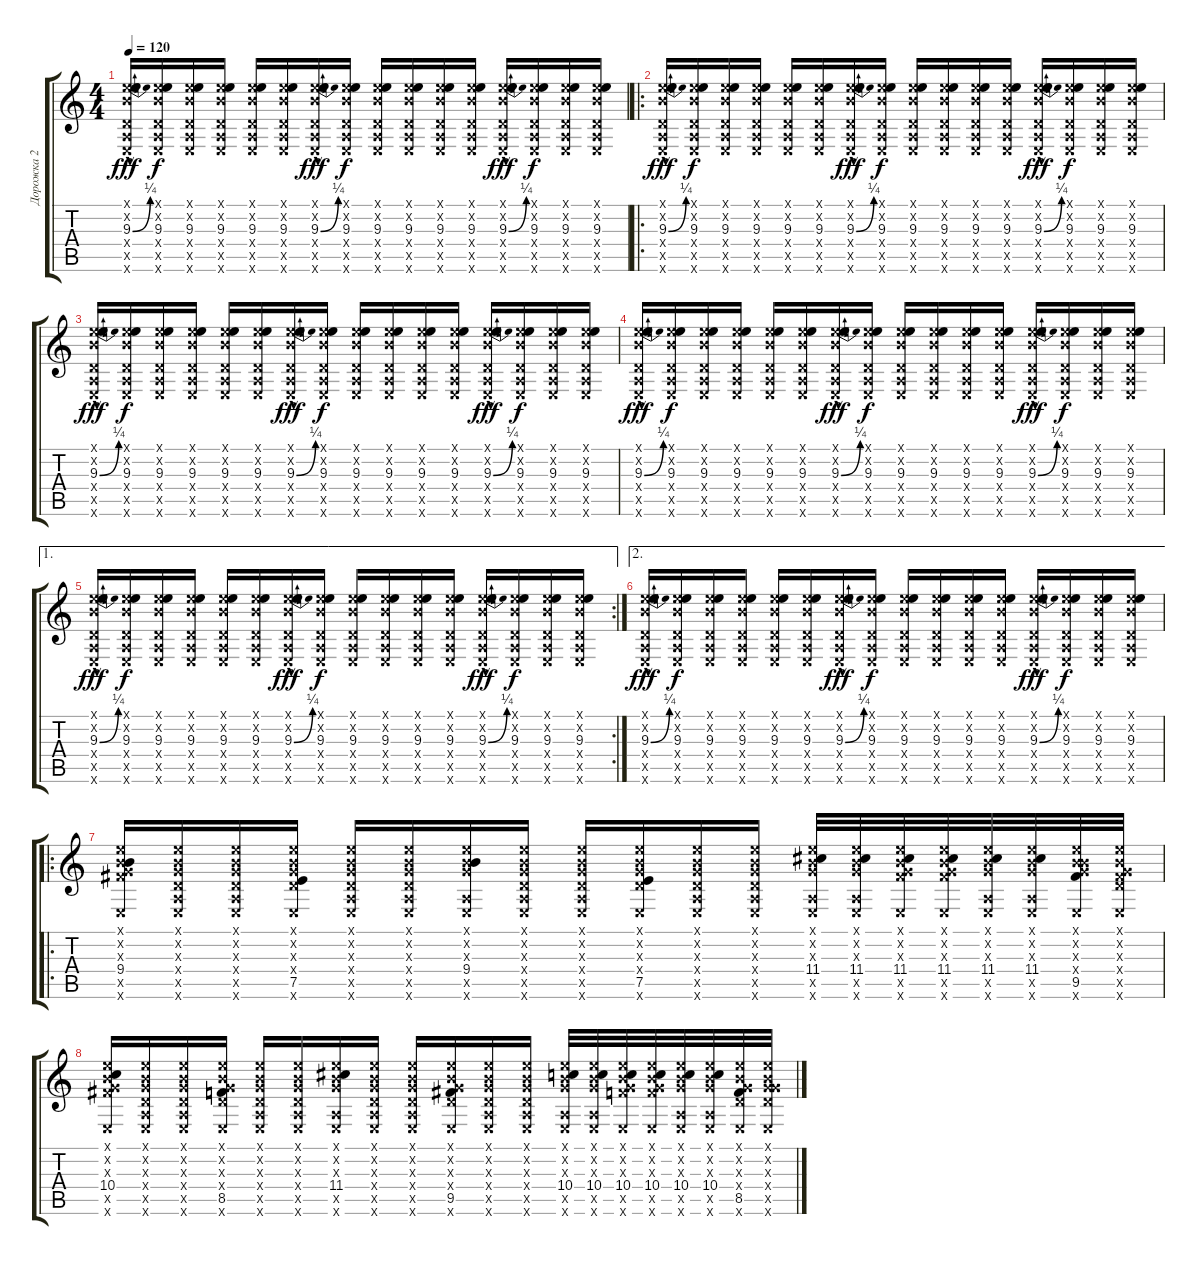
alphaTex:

\track ("Дорожка 2" "Дорожка 2") {instrument acousticguitarsteel}
\staff {score tabs}
\tuning (E4 B3 G3 D3 A2 E2) {hide}
\ts (4 4)
\tempo 120
\clef g2
\ks c
(0.1{hac x} 0.2{hac x} 9.3{be (bend 0 0 60 1) hac} 0.4{hac x} 0.5{hac x} 0.6{hac x}).16{dy fff} (0.1{x} 0.2{x} 9.3 0.4{x} 0.5{x} 0.6{x}).16{dy f} (0.1{x} 0.2{x} 9.3 0.4{x} 0.5{x} 0.6{x}).16 (0.1{x} 0.2{x} 9.3 0.4{x} 0.5{x} 0.6{x}).16 (0.1{x} 0.2{x} 9.3 0.4{x} 0.5{x} 0.6{x}).16 (0.1{x} 0.2{x} 9.3 0.4{x} 0.5{x} 0.6{x}).16 (0.1{hac x} 0.2{hac x} 9.3{be (bend 0 0 60 1) hac} 0.4{hac x} 0.5{hac x} 0.6{hac x}).16{dy fff} (0.1{x} 0.2{x} 9.3 0.4{x} 0.5{x} 0.6{x}).16{dy f} (0.1{x} 0.2{x} 9.3 0.4{x} 0.5{x} 0.6{x}).16 (0.1{x} 0.2{x} 9.3 0.4{x} 0.5{x} 0.6{x}).16 (0.1{x} 0.2{x} 9.3 0.4{x} 0.5{x} 0.6{x}).16 (0.1{x} 0.2{x} 9.3 0.4{x} 0.5{x} 0.6{x}).16 (0.1{hac x} 0.2{hac x} 9.3{be (bend 0 0 60 1) hac} 0.4{hac x} 0.5{hac x} 0.6{hac x}).16{dy fff} (0.1{x} 0.2{x} 9.3 0.4{x} 0.5{x} 0.6{x}).16{dy f} (0.1{x} 0.2{x} 9.3 0.4{x} 0.5{x} 0.6{x}).16 (0.1{x} 0.2{x} 9.3 0.4{x} 0.5{x} 0.6{x}).16 |
\ro
(0.1{hac x} 0.2{hac x} 9.3{be (bend 0 0 60 1) hac} 0.4{hac x} 0.5{hac x} 0.6{hac x}).16{dy fff} (0.1{x} 0.2{x} 9.3 0.4{x} 0.5{x} 0.6{x}).16{dy f} (0.1{x} 0.2{x} 9.3 0.4{x} 0.5{x} 0.6{x}).16 (0.1{x} 0.2{x} 9.3 0.4{x} 0.5{x} 0.6{x}).16 (0.1{x} 0.2{x} 9.3 0.4{x} 0.5{x} 0.6{x}).16 (0.1{x} 0.2{x} 9.3 0.4{x} 0.5{x} 0.6{x}).16 (0.1{hac x} 0.2{hac x} 9.3{be (bend 0 0 60 1) hac} 0.4{hac x} 0.5{hac x} 0.6{hac x}).16{dy fff} (0.1{x} 0.2{x} 9.3 0.4{x} 0.5{x} 0.6{x}).16{dy f} (0.1{x} 0.2{x} 9.3 0.4{x} 0.5{x} 0.6{x}).16 (0.1{x} 0.2{x} 9.3 0.4{x} 0.5{x} 0.6{x}).16 (0.1{x} 0.2{x} 9.3 0.4{x} 0.5{x} 0.6{x}).16 (0.1{x} 0.2{x} 9.3 0.4{x} 0.5{x} 0.6{x}).16 (0.1{hac x} 0.2{hac x} 9.3{be (bend 0 0 60 1) hac} 0.4{hac x} 0.5{hac x} 0.6{hac x}).16{dy fff} (0.1{x} 0.2{x} 9.3 0.4{x} 0.5{x} 0.6{x}).16{dy f} (0.1{x} 0.2{x} 9.3 0.4{x} 0.5{x} 0.6{x}).16 (0.1{x} 0.2{x} 9.3 0.4{x} 0.5{x} 0.6{x}).16 |
(0.1{hac x} 0.2{hac x} 9.3{be (bend 0 0 60 1) hac} 0.4{hac x} 0.5{hac x} 0.6{hac x}).16{dy fff} (0.1{x} 0.2{x} 9.3 0.4{x} 0.5{x} 0.6{x}).16{dy f} (0.1{x} 0.2{x} 9.3 0.4{x} 0.5{x} 0.6{x}).16 (0.1{x} 0.2{x} 9.3 0.4{x} 0.5{x} 0.6{x}).16 (0.1{x} 0.2{x} 9.3 0.4{x} 0.5{x} 0.6{x}).16 (0.1{x} 0.2{x} 9.3 0.4{x} 0.5{x} 0.6{x}).16 (0.1{hac x} 0.2{hac x} 9.3{be (bend 0 0 60 1) hac} 0.4{hac x} 0.5{hac x} 0.6{hac x}).16{dy fff} (0.1{x} 0.2{x} 9.3 0.4{x} 0.5{x} 0.6{x}).16{dy f} (0.1{x} 0.2{x} 9.3 0.4{x} 0.5{x} 0.6{x}).16 (0.1{x} 0.2{x} 9.3 0.4{x} 0.5{x} 0.6{x}).16 (0.1{x} 0.2{x} 9.3 0.4{x} 0.5{x} 0.6{x}).16 (0.1{x} 0.2{x} 9.3 0.4{x} 0.5{x} 0.6{x}).16 (0.1{hac x} 0.2{hac x} 9.3{be (bend 0 0 60 1) hac} 0.4{hac x} 0.5{hac x} 0.6{hac x}).16{dy fff} (0.1{x} 0.2{x} 9.3 0.4{x} 0.5{x} 0.6{x}).16{dy f} (0.1{x} 0.2{x} 9.3 0.4{x} 0.5{x} 0.6{x}).16 (0.1{x} 0.2{x} 9.3 0.4{x} 0.5{x} 0.6{x}).16 |
(0.1{hac x} 0.2{hac x} 9.3{be (bend 0 0 60 1) hac} 0.4{hac x} 0.5{hac x} 0.6{hac x}).16{dy fff} (0.1{x} 0.2{x} 9.3 0.4{x} 0.5{x} 0.6{x}).16{dy f} (0.1{x} 0.2{x} 9.3 0.4{x} 0.5{x} 0.6{x}).16 (0.1{x} 0.2{x} 9.3 0.4{x} 0.5{x} 0.6{x}).16 (0.1{x} 0.2{x} 9.3 0.4{x} 0.5{x} 0.6{x}).16 (0.1{x} 0.2{x} 9.3 0.4{x} 0.5{x} 0.6{x}).16 (0.1{hac x} 0.2{hac x} 9.3{be (bend 0 0 60 1) hac} 0.4{hac x} 0.5{hac x} 0.6{hac x}).16{dy fff} (0.1{x} 0.2{x} 9.3 0.4{x} 0.5{x} 0.6{x}).16{dy f} (0.1{x} 0.2{x} 9.3 0.4{x} 0.5{x} 0.6{x}).16 (0.1{x} 0.2{x} 9.3 0.4{x} 0.5{x} 0.6{x}).16 (0.1{x} 0.2{x} 9.3 0.4{x} 0.5{x} 0.6{x}).16 (0.1{x} 0.2{x} 9.3 0.4{x} 0.5{x} 0.6{x}).16 (0.1{hac x} 0.2{hac x} 9.3{be (bend 0 0 60 1) hac} 0.4{hac x} 0.5{hac x} 0.6{hac x}).16{dy fff} (0.1{x} 0.2{x} 9.3 0.4{x} 0.5{x} 0.6{x}).16{dy f} (0.1{x} 0.2{x} 9.3 0.4{x} 0.5{x} 0.6{x}).16 (0.1{x} 0.2{x} 9.3 0.4{x} 0.5{x} 0.6{x}).16 |
\ae 1
\rc 2
(0.1{hac x} 0.2{hac x} 9.3{be (bend 0 0 60 1) hac} 0.4{hac x} 0.5{hac x} 0.6{hac x}).16{dy fff} (0.1{x} 0.2{x} 9.3 0.4{x} 0.5{x} 0.6{x}).16{dy f} (0.1{x} 0.2{x} 9.3 0.4{x} 0.5{x} 0.6{x}).16 (0.1{x} 0.2{x} 9.3 0.4{x} 0.5{x} 0.6{x}).16 (0.1{x} 0.2{x} 9.3 0.4{x} 0.5{x} 0.6{x}).16 (0.1{x} 0.2{x} 9.3 0.4{x} 0.5{x} 0.6{x}).16 (0.1{hac x} 0.2{hac x} 9.3{be (bend 0 0 60 1) hac} 0.4{hac x} 0.5{hac x} 0.6{hac x}).16{dy fff} (0.1{x} 0.2{x} 9.3 0.4{x} 0.5{x} 0.6{x}).16{dy f} (0.1{x} 0.2{x} 9.3 0.4{x} 0.5{x} 0.6{x}).16 (0.1{x} 0.2{x} 9.3 0.4{x} 0.5{x} 0.6{x}).16 (0.1{x} 0.2{x} 9.3 0.4{x} 0.5{x} 0.6{x}).16 (0.1{x} 0.2{x} 9.3 0.4{x} 0.5{x} 0.6{x}).16 (0.1{hac x} 0.2{hac x} 9.3{be (bend 0 0 60 1) hac} 0.4{hac x} 0.5{hac x} 0.6{hac x}).16{dy fff} (0.1{x} 0.2{x} 9.3 0.4{x} 0.5{x} 0.6{x}).16{dy f} (0.1{x} 0.2{x} 9.3 0.4{x} 0.5{x} 0.6{x}).16 (0.1{x} 0.2{x} 9.3 0.4{x} 0.5{x} 0.6{x}).16 |
\ae 2
(0.1{hac x} 0.2{hac x} 9.3{be (bend 0 0 60 1) hac} 0.4{hac x} 0.5{hac x} 0.6{hac x}).16{dy fff} (0.1{x} 0.2{x} 9.3 0.4{x} 0.5{x} 0.6{x}).16{dy f} (0.1{x} 0.2{x} 9.3 0.4{x} 0.5{x} 0.6{x}).16 (0.1{x} 0.2{x} 9.3 0.4{x} 0.5{x} 0.6{x}).16 (0.1{x} 0.2{x} 9.3 0.4{x} 0.5{x} 0.6{x}).16 (0.1{x} 0.2{x} 9.3 0.4{x} 0.5{x} 0.6{x}).16 (0.1{hac x} 0.2{hac x} 9.3{be (bend 0 0 60 1) hac} 0.4{hac x} 0.5{hac x} 0.6{hac x}).16{dy fff} (0.1{x} 0.2{x} 9.3 0.4{x} 0.5{x} 0.6{x}).16{dy f} (0.1{x} 0.2{x} 9.3 0.4{x} 0.5{x} 0.6{x}).16 (0.1{x} 0.2{x} 9.3 0.4{x} 0.5{x} 0.6{x}).16 (0.1{x} 0.2{x} 9.3 0.4{x} 0.5{x} 0.6{x}).16 (0.1{x} 0.2{x} 9.3 0.4{x} 0.5{x} 0.6{x}).16 (0.1{hac x} 0.2{hac x} 9.3{be (bend 0 0 60 1) hac} 0.4{hac x} 0.5{hac x} 0.6{hac x}).16{dy fff} (0.1{x} 0.2{x} 9.3 0.4{x} 0.5{x} 0.6{x}).16{dy f} (0.1{x} 0.2{x} 9.3 0.4{x} 0.5{x} 0.6{x}).16 (0.1{x} 0.2{x} 9.3 0.4{x} 0.5{x} 0.6{x}).16 |
\ro
(0.1{x} 0.2{x} 0.3{x} 9.4 9.5{x} 0.6{x}).16 (0.1{x} 0.2{x} 0.3{x} 0.4{x} 0.5{x} 0.6{x}).16 (0.1{x} 0.2{x} 0.3{x} 0.4{x} 0.5{x} 0.6{x}).16 (0.1{x} 0.2{x} 0.3{x} 0.4{x} 7.5 0.6{x}).16 (0.1{x} 0.2{x} 0.3{x} 0.4{x} 0.5{x} 0.6{x}).16 (0.1{x} 0.2{x} 0.3{x} 0.4{x} 0.5{x} 0.6{x}).16 (0.1{x} 0.2{x} 0.3{x} 9.4 0.5{x} 0.6{x}).16 (0.1{x} 0.2{x} 0.3{x} 0.4{x} 0.5{x} 0.6{x}).16 (0.1{x} 0.2{x} 0.3{x} 0.4{x} 0.5{x} 0.6{x}).16 (0.1{x} 0.2{x} 0.3{x} 0.4{x} 7.5 0.6{x}).16 (0.1{x} 0.2{x} 0.3{x} 0.4{x} 0.5{x} 0.6{x}).16 (0.1{x} 0.2{x} 0.3{x} 0.4{x} 0.5{x} 0.6{x}).16 (0.1{x} 0.2{x} 0.3{x} 11.4 0.5{x} 0.6{x}).32 (0.1{x} 0.2{x} 0.3{x} 11.4 0.5{x} 0.6{x}).32 (0.1{x} 0.2{x} 0.3{x} 11.4 9.5{x} 0.6{x}).32 (0.1{x} 0.2{x} 0.3{x} 11.4 9.5{x} 0.6{x}).32 (0.1{x} 0.2{x} 0.3{x} 11.4 0.5{x} 0.6{x}).32 (0.1{x} 0.2{x} 0.3{x} 11.4 0.5{x} 0.6{x}).32 (0.1{x} 0.2{x} 0.3{x} 9.4{x} 9.5 0.6{x}).32 (0.1{x} 0.2{x} 0.3{x} 0.4{x} 9.5{x} 0.6{x}).32 |
(0.1{x} 0.2{x} 0.3{x} 10.4 9.5{x} 0.6{x}).16 (0.1{x} 0.2{x} 0.3{x} 0.4{x} 0.5{x} 0.6{x}).16 (0.1{x} 0.2{x} 0.3{x} 0.4{x} 0.5{x} 0.6{x}).16 (0.1{x} 0.2{x} 0.3{x} 0.4{x} 8.5 0.6{x}).16 (0.1{x} 0.2{x} 0.3{x} 0.4{x} 0.5{x} 0.6{x}).16 (0.1{x} 0.2{x} 0.3{x} 0.4{x} 0.5{x} 0.6{x}).16 (0.1{x} 0.2{x} 0.3{x} 11.4 0.5{x} 0.6{x}).16 (0.1{x} 0.2{x} 0.3{x} 0.4{x} 0.5{x} 0.6{x}).16 (0.1{x} 0.2{x} 0.3{x} 0.4{x} 0.5{x} 0.6{x}).16 (0.1{x} 0.2{x} 0.3{x} 0.4{x} 9.5 0.6{x}).16 (0.1{x} 0.2{x} 0.3{x} 0.4{x} 0.5{x} 0.6{x}).16 (0.1{x} 0.2{x} 0.3{x} 0.4{x} 0.5{x} 0.6{x}).16 (0.1{x} 0.2{x} 0.3{x} 10.4 0.5{x} 0.6{x}).32 (0.1{x} 0.2{x} 0.3{x} 10.4 0.5{x} 0.6{x}).32 (0.1{x} 0.2{x} 0.3{x} 10.4 8.5{x} 0.6{x}).32 (0.1{x} 0.2{x} 0.3{x} 10.4 8.5{x} 0.6{x}).32 (0.1{x} 0.2{x} 0.3{x} 10.4 0.5{x} 0.6{x}).32 (0.1{x} 0.2{x} 0.3{x} 10.4 0.5{x} 0.6{x}).32 (0.1{x} 0.2{x} 0.3{x} 0.4{x} 8.5 0.6{x}).32 (0.1{x} 0.2{x} 0.3{x} 0.4{x} 10.5{x} 0.6{x}).32
